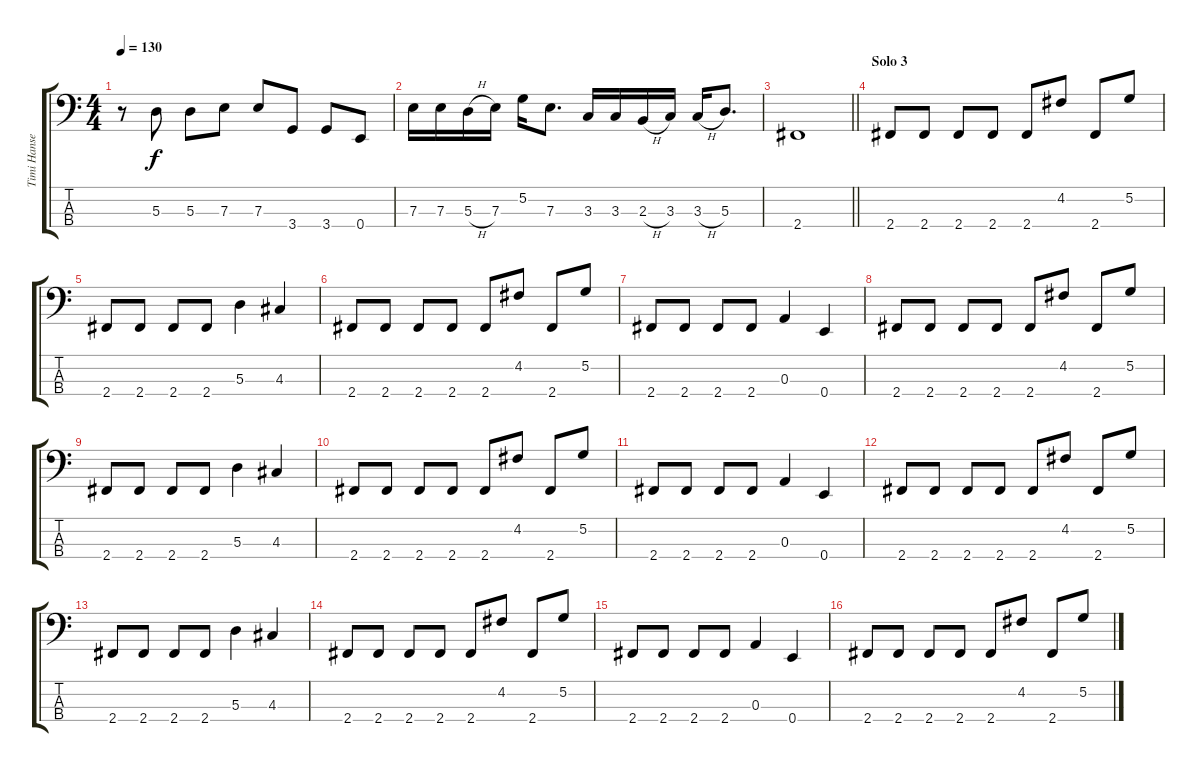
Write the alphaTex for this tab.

\track ("Timi Hansen" "Timi Hanse") {instrument electricbasspick}
\staff {score tabs}
\tuning (G2 D2 A1 E1) {hide}
\ts (4 4)
\tempo 130
\clef f4
\ks c
r.8{dy f} 5.3.8 5.3.8 7.3.8 7.3.8 3.4.8 3.4.8 0.4.8 |
7.3.16 7.3.16 5.3{h}.16 7.3.16 5.2.16 7.3.8{d} 3.3.16 3.3.16 2.3{h}.16 3.3.16 3.3{h}.16 5.3.8{d} |
\barLineRight lightlight
2.4.1 |
\section ("" "Solo 3")
2.4.8 2.4.8 2.4.8 2.4.8 2.4.8 4.2.8 2.4.8 5.2.8 |
2.4.8 2.4.8 2.4.8 2.4.8 5.3.4 4.3.4 |
2.4.8 2.4.8 2.4.8 2.4.8 2.4.8 4.2.8 2.4.8 5.2.8 |
2.4.8 2.4.8 2.4.8 2.4.8 0.3.4 0.4.4 |
2.4.8 2.4.8 2.4.8 2.4.8 2.4.8 4.2.8 2.4.8 5.2.8 |
2.4.8 2.4.8 2.4.8 2.4.8 5.3.4 4.3.4 |
2.4.8 2.4.8 2.4.8 2.4.8 2.4.8 4.2.8 2.4.8 5.2.8 |
2.4.8 2.4.8 2.4.8 2.4.8 0.3.4 0.4.4 |
2.4.8 2.4.8 2.4.8 2.4.8 2.4.8 4.2.8 2.4.8 5.2.8 |
2.4.8 2.4.8 2.4.8 2.4.8 5.3.4 4.3.4 |
2.4.8 2.4.8 2.4.8 2.4.8 2.4.8 4.2.8 2.4.8 5.2.8 |
2.4.8 2.4.8 2.4.8 2.4.8 0.3.4 0.4.4 |
2.4.8 2.4.8 2.4.8 2.4.8 2.4.8 4.2.8 2.4.8 5.2.8
